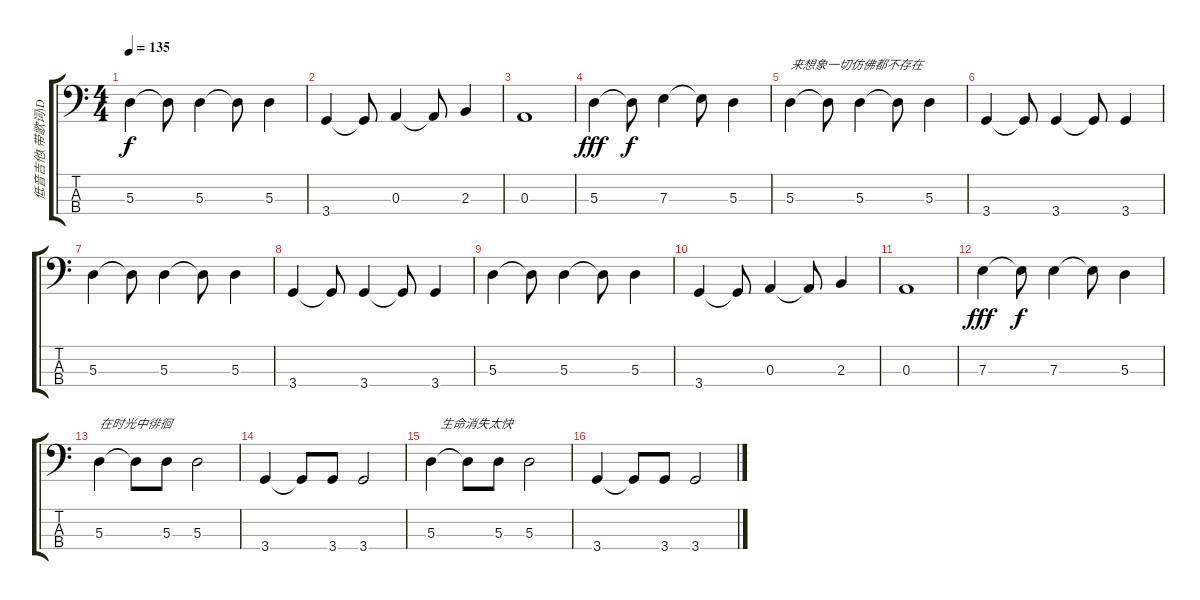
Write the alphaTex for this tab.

\track ("低音吉他(带歌词)DESIGN CEO" "低音吉他(带歌词)D") {instrument electricbassfinger}
\staff {score tabs}
\tuning (G2 D2 A1 E1) {hide}
\ts (4 4)
\tempo 135
\clef f4
\ks c
5.3.4{dy f} 5.3{t}.8 5.3.4 5.3{t}.8 5.3.4 |
3.4.4 3.4{t}.8 0.3.4 0.3{t}.8 2.3.4 |
0.3.1 |
5.3.4{dy fff} 5.3{t}.8{dy f} 7.3.4 7.3{t}.8 5.3.4 |
5.3.4{txt "来想象一切仿佛都不存在"} 5.3{t}.8 5.3.4 5.3{t}.8 5.3.4 |
3.4.4 3.4{t}.8 3.4.4 3.4{t}.8 3.4.4 |
5.3.4 5.3{t}.8 5.3.4 5.3{t}.8 5.3.4 |
3.4.4 3.4{t}.8 3.4.4 3.4{t}.8 3.4.4 |
5.3.4 5.3{t}.8 5.3.4 5.3{t}.8 5.3.4 |
3.4.4 3.4{t}.8 0.3.4 0.3{t}.8 2.3.4 |
0.3.1 |
7.3.4{dy fff} 7.3{t}.8{dy f} 7.3.4 7.3{t}.8 5.3.4 |
5.3.4{txt "在时光中徘徊 "} 5.3{t}.8 5.3.8 5.3.2 |
3.4.4 3.4{t}.8 3.4.8 3.4.2 |
5.3.4{txt "   生命消失太快   "} 5.3{t}.8 5.3.8 5.3.2 |
3.4.4 3.4{t}.8 3.4.8 3.4.2
